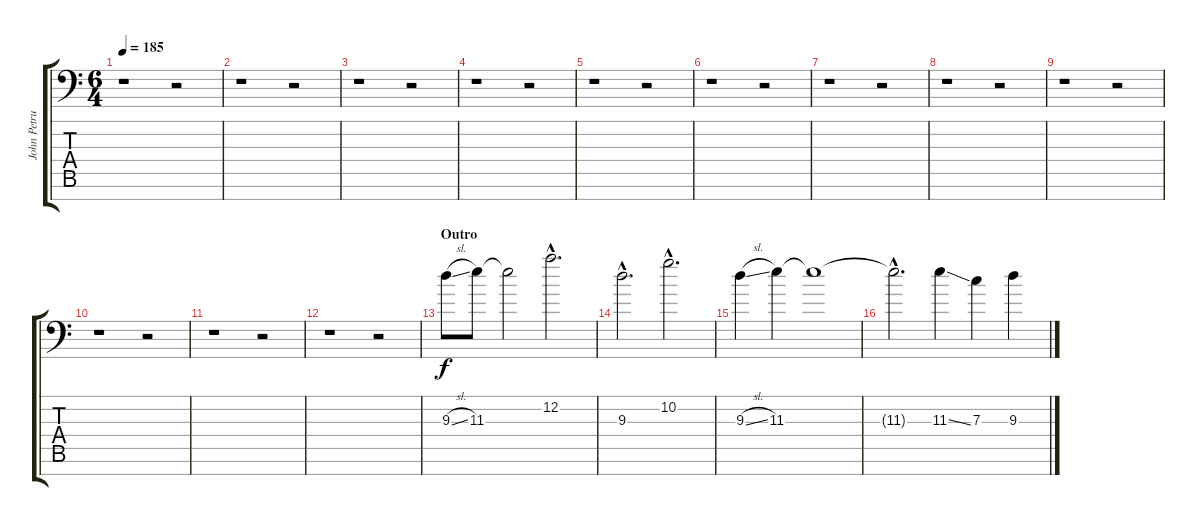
\track ("John Petrucci" "John Petru") {instrument acousticguitarnylon}
\staff {score tabs}
\tuning (D4 A3 F3 C3 G2 D2 A1) {hide}
\ts (6 4)
\tempo 185
\clef f4
\ks c
r.1{dy f} r.2 |
r.1 r.2 |
r.1 r.2 |
r.1 r.2 |
r.1 r.2 |
r.1 r.2 |
r.1 r.2 |
r.1 r.2 |
r.1 r.2 |
r.1 r.2 |
r.1 r.2 |
r.1 r.2 |
\section ("" "Outro")
9.3{sl}.8{instrument distortionguitar} 11.3.8 11.3{t}.2 12.2{hac}.2{d} |
9.3{hac}.2{d} 10.2{hac}.2{d} |
9.3{sl}.4 11.3.4 11.3{t}.1 |
11.3{hac t}.2{d} 11.3{ss}.4 7.3.4 9.3.4
